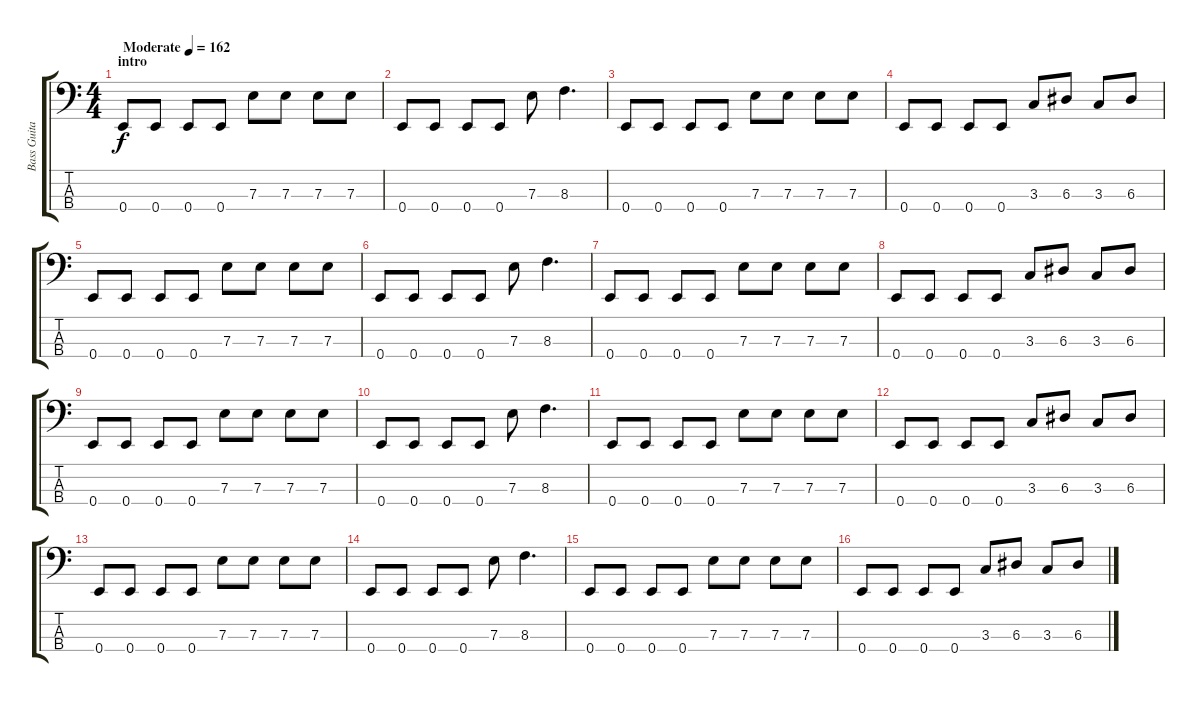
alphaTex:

\track ("Bass Guitar" "Bass Guita") {instrument electricbasspick}
\staff {score tabs}
\tuning (G2 D2 A1 E1) {hide}
\ts (4 4)
\section ("" "intro")
\tempo (162 "Moderate")
\clef f4
\ks c
0.4.8{dy f instrument electricbasspick} 0.4.8 0.4.8 0.4.8 7.3.8 7.3.8 7.3.8 7.3.8 |
0.4.8 0.4.8 0.4.8 0.4.8 7.3.8 8.3.4{d} |
0.4.8 0.4.8 0.4.8 0.4.8 7.3.8 7.3.8 7.3.8 7.3.8 |
0.4.8 0.4.8 0.4.8 0.4.8 3.3.8 6.3.8 3.3.8 6.3.8 |
0.4.8 0.4.8 0.4.8 0.4.8 7.3.8 7.3.8 7.3.8 7.3.8 |
0.4.8 0.4.8 0.4.8 0.4.8 7.3.8 8.3.4{d} |
0.4.8 0.4.8 0.4.8 0.4.8 7.3.8 7.3.8 7.3.8 7.3.8 |
0.4.8 0.4.8 0.4.8 0.4.8 3.3.8 6.3.8 3.3.8 6.3.8 |
0.4.8 0.4.8 0.4.8 0.4.8 7.3.8 7.3.8 7.3.8 7.3.8 |
0.4.8 0.4.8 0.4.8 0.4.8 7.3.8 8.3.4{d} |
0.4.8 0.4.8 0.4.8 0.4.8 7.3.8 7.3.8 7.3.8 7.3.8 |
0.4.8 0.4.8 0.4.8 0.4.8 3.3.8 6.3.8 3.3.8 6.3.8 |
0.4.8 0.4.8 0.4.8 0.4.8 7.3.8 7.3.8 7.3.8 7.3.8 |
0.4.8 0.4.8 0.4.8 0.4.8 7.3.8 8.3.4{d} |
0.4.8 0.4.8 0.4.8 0.4.8 7.3.8 7.3.8 7.3.8 7.3.8 |
0.4.8 0.4.8 0.4.8 0.4.8 3.3.8 6.3.8 3.3.8 6.3.8
